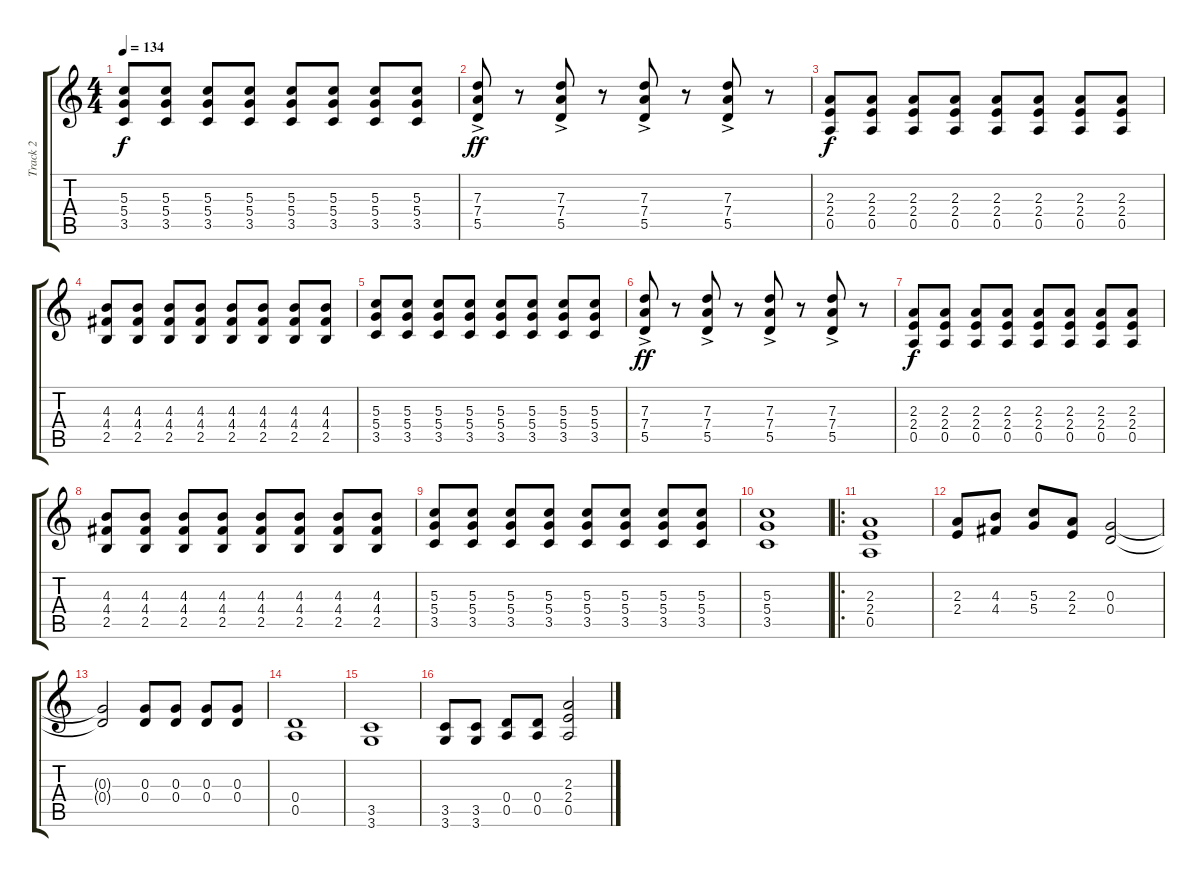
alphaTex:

\track ("Track 2" "Track 2") {instrument distortionguitar}
\staff {score tabs}
\tuning (E4 B3 G3 D3 A2 E2) {hide}
\ts (4 4)
\tempo 134
\clef g2
\ks c
(5.3 5.4 3.5).8{dy f} (5.3 5.4 3.5).8 (5.3 5.4 3.5).8 (5.3 5.4 3.5).8 (5.3 5.4 3.5).8 (5.3 5.4 3.5).8 (5.3 5.4 3.5).8 (5.3 5.4 3.5).8 |
(7.3{ac} 7.4{ac} 5.5{ac}).8{dy ff} r.8 (7.3{ac} 7.4{ac} 5.5{ac}).8 r.8 (7.3{ac} 7.4{ac} 5.5{ac}).8 r.8 (7.3{ac} 7.4{ac} 5.5{ac}).8 r.8 |
(2.3 2.4 0.5).8{dy f} (2.3 2.4 0.5).8 (2.3 2.4 0.5).8 (2.3 2.4 0.5).8 (2.3 2.4 0.5).8 (2.3 2.4 0.5).8 (2.3 2.4 0.5).8 (2.3 2.4 0.5).8 |
(4.3 4.4 2.5).8 (4.3 4.4 2.5).8 (4.3 4.4 2.5).8 (4.3 4.4 2.5).8 (4.3 4.4 2.5).8 (4.3 4.4 2.5).8 (4.3 4.4 2.5).8 (4.3 4.4 2.5).8 |
(5.3 5.4 3.5).8 (5.3 5.4 3.5).8 (5.3 5.4 3.5).8 (5.3 5.4 3.5).8 (5.3 5.4 3.5).8 (5.3 5.4 3.5).8 (5.3 5.4 3.5).8 (5.3 5.4 3.5).8 |
(7.3{ac} 7.4{ac} 5.5{ac}).8{dy ff} r.8 (7.3{ac} 7.4{ac} 5.5{ac}).8 r.8 (7.3{ac} 7.4{ac} 5.5{ac}).8 r.8 (7.3{ac} 7.4{ac} 5.5{ac}).8 r.8 |
(2.3 2.4 0.5).8{dy f} (2.3 2.4 0.5).8 (2.3 2.4 0.5).8 (2.3 2.4 0.5).8 (2.3 2.4 0.5).8 (2.3 2.4 0.5).8 (2.3 2.4 0.5).8 (2.3 2.4 0.5).8 |
(4.3 4.4 2.5).8 (4.3 4.4 2.5).8 (4.3 4.4 2.5).8 (4.3 4.4 2.5).8 (4.3 4.4 2.5).8 (4.3 4.4 2.5).8 (4.3 4.4 2.5).8 (4.3 4.4 2.5).8 |
(5.3 5.4 3.5).8 (5.3 5.4 3.5).8 (5.3 5.4 3.5).8 (5.3 5.4 3.5).8 (5.3 5.4 3.5).8 (5.3 5.4 3.5).8 (5.3 5.4 3.5).8 (5.3 5.4 3.5).8 |
(5.3 5.4 3.5).1 |
\ro
(2.3 2.4 0.5).1 |
(2.3 2.4).8 (4.3 4.4).8 (5.3 5.4).8 (2.3 2.4).8 (0.3 0.4).2 |
(0.3{t} 0.4{t}).2 (0.3 0.4).8 (0.3 0.4).8 (0.3 0.4).8 (0.3 0.4).8 |
(0.4 0.5).1 |
(3.5 3.6).1 |
(3.5 3.6).8 (3.5 3.6).8 (0.4 0.5).8 (0.4 0.5).8 (2.3 2.4 0.5).2
